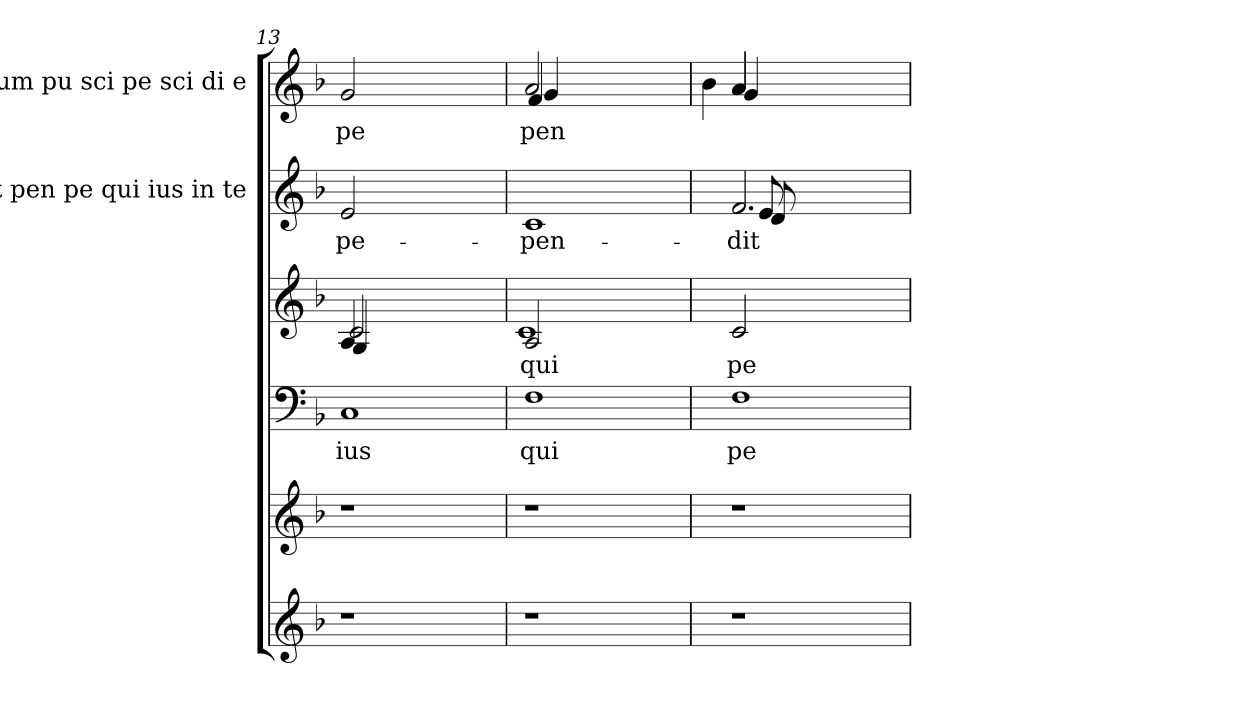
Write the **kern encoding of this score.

**kern	**kern	**kern	**text	**kern	**text	**kern	**text	**kern	**text
*part6	*part5	*part4	*part4	*part3	*part3	*part2	*part2	*part1	*part1
*staff6	*staff5	*staff4	*staff4	*staff3	*staff3	*staff2	*staff2	*staff1	*staff1
*	*	*	*	*	*	*I"dit pen pe qui ius in te	*	*I"lum pu sci pe sci di e	*
*clefG2	*clefG2	*clefF4	*	*clefG2	*	*clefG2	*	*clefG2	*
*k[b-]	*k[b-]	*k[b-]	*	*k[b-]	*	*k[b-]	*	*k[b-]	*
*F:	*F:	*F:	*	*F:	*	*F:	*	*F:	*
=13	=13	=13	=13	=13	=13	=13	=13	=13	=13
!	!	!	!LO:LY:b	!	!	!	!LO:LY:b	!	!LO:LY:b
*	*	*	*	*^	*	*	*	*	*
*	*	*	*	*	*^	*	*	*	*	*
1r	1r	1C	ius	4A/	4G/	2c/	.	2e/	pe-	2g/	pe
.	.	.	.	2ryy	2ryy	.	.	.	.	.	.
.	.	.	.	.	.	2ryy	.	2ryy	.	2ryy	.
.	.	.	.	4ryy	4ryy	.	.	.	.	.	.
*	*	*	*	*	*v	*v	*	*	*	*	*
=14	=14	=14	=14	=14	=14	=14	=14	=14	=14	=14
!	!	!	!LO:LY:b	!	!	!LO:LY:b	!	!	!	!
!	!	!	!	!	!	!LO:LY:b	!	!LO:LY:b	!	!LO:LY:b
*	*	*	*	*	*	*	*	*	*^	*
*	*	*	*	*	*	*	*	*	*	*^	*
1r	1r	1F	qui	2A/	1c	qui	1c	-pen-	2a/	4f/	4g/	pen
.	.	.	.	.	.	.	.	.	.	2ryy	2ryy	.
.	.	.	.	2ryy	.	.	.	.	2ryy	.	.	.
.	.	.	.	.	.	.	.	.	.	4ryy	4ryy	.
*	*	*	*	*v	*v	*	*	*	*	*	*	*
=15	=15	=15	=15	=15	=15	=15	=15	=15	=15	=15	=15
!	!	!	!LO:LY:b	!	!LO:LY:b	!	!LO:LY:b	!	!	!	!
*	*	*	*	*	*	*^	*	*	*	*^	*
*	*	*	*	*	*	*	*^	*	*	*	*	*	*
1r	1r	1F	pe	2c/	pe-	2.f/	8ryy	8ryy	-dit	4a/	4g/	4a/	4b-\	.
.	.	.	.	.	.	.	8e/	8d/	.	.	.	.	.	.
.	.	.	.	.	.	.	4ryy	4ryy	.	2.ryy	2.ryy	2.ryy	2.ryy	.
.	.	.	.	2ryy	.	.	2ryy	2ryy	.	.	.	.	.	.
.	.	.	.	.	.	4ryy	.	.	.	.	.	.	.	.
*	*	*	*	*	*	*v	*v	*v	*	*	*	*	*	*
*	*	*	*	*	*	*	*	*v	*v	*v	*v	*
=	=	=	=	=	=	=	=	=	=
*-	*-	*-	*-	*-	*-	*-	*-	*-	*-
